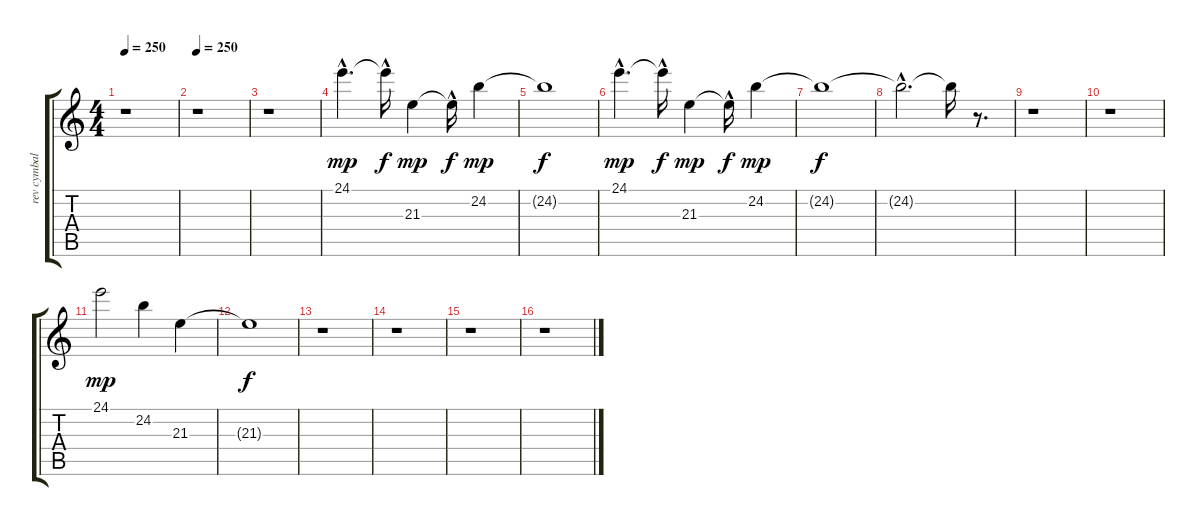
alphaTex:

\track ("rev cymbal          " "rev cymbal") {instrument reversecymbal}
\staff {score tabs}
\tuning (E4 B3 G3 D3 A2 E2) {hide}
\ts (4 4)
\tempo 250
\clef g2
\ks c
r.1{dy mp instrument reversecymbal} |
\tempo 250
r.1 |
r.1 |
24.1{hac}.4{d} 24.1{hac t}.16{dy f} 21.3.4{dy mp} 21.3{hac t}.16{dy f} 24.2.4{dy mp} |
24.2{t}.1{dy f} |
24.1{hac}.4{d dy mp} 24.1{hac t}.16{dy f} 21.3.4{dy mp} 21.3{hac t}.16{dy f} 24.2.4{dy mp} |
24.2{t}.1{dy f} |
24.2{hac t}.2{d} 24.2{t}.16 r.8{d} |
r.1 |
r.1 |
24.1.2{dy mp} 24.2.4 21.3.4 |
21.3{t}.1{dy f} |
r.1 |
r.1 |
r.1 |
r.1
